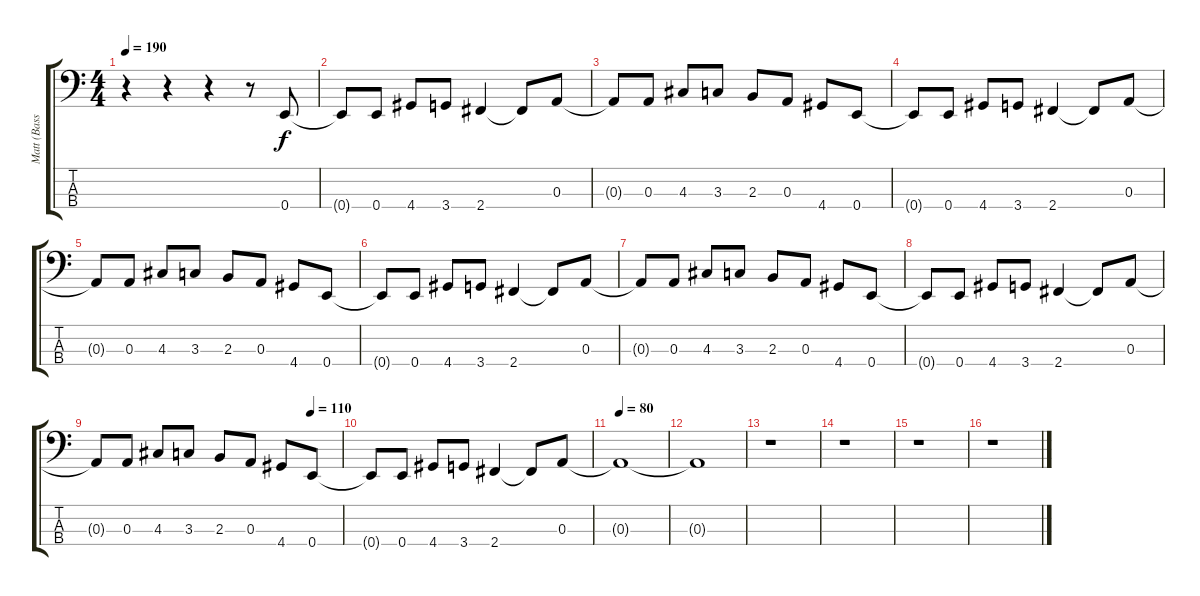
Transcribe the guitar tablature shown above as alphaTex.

\track ("Matt (Bass)" "Matt (Bass") {instrument electricbasspick}
\staff {score tabs}
\tuning (G2 D2 A1 E1) {hide}
\ts (4 4)
\tempo 190
\clef f4
\ks c
r.4{dy f} r.4 r.4 r.8 0.4.8 |
0.4{t}.8 0.4.8 4.4.8 3.4.8 2.4.4 2.4{t}.8 0.3.8 |
0.3{t}.8 0.3.8 4.3.8 3.3.8 2.3.8 0.3.8 4.4.8 0.4.8 |
0.4{t}.8 0.4.8 4.4.8 3.4.8 2.4.4 2.4{t}.8 0.3.8 |
0.3{t}.8 0.3.8 4.3.8 3.3.8 2.3.8 0.3.8 4.4.8 0.4.8 |
0.4{t}.8 0.4.8 4.4.8 3.4.8 2.4.4 2.4{t}.8 0.3.8 |
0.3{t}.8 0.3.8 4.3.8 3.3.8 2.3.8 0.3.8 4.4.8 0.4.8 |
0.4{t}.8 0.4.8 4.4.8 3.4.8 2.4.4 2.4{t}.8 0.3.8 |
\tempo (110 0.875)
0.3{t}.8 0.3.8 4.3.8 3.3.8 2.3.8 0.3.8 4.4.8 0.4.8 |
0.4{t}.8 0.4.8 4.4.8 3.4.8 2.4.4 2.4{t}.8 0.3.8 |
\tempo 80
0.3{t}.1 |
0.3{t}.1 |
r.1 |
r.1 |
r.1 |
r.1
